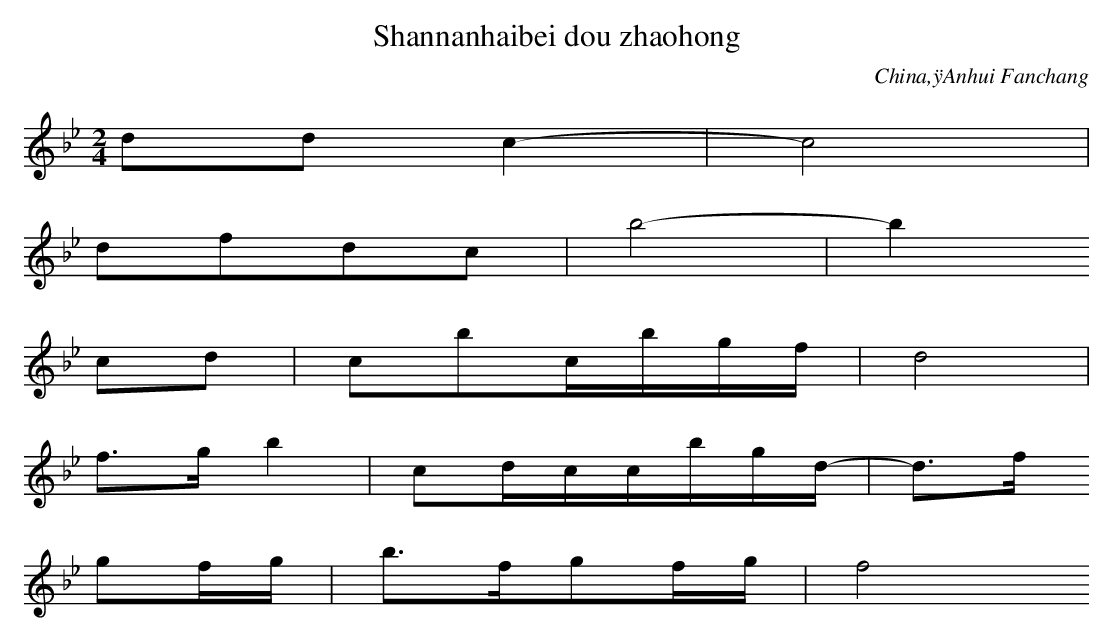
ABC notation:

X:1
T: Shannanhaibei dou zhaohong
O: China,ÿAnhui Fanchang
M: 2/4
L: 1/16
K: Bb
d2d2c4- | c8 |
d2f2d2c2 | b8- | b4
c2d2 | c2b2cbgf | d8 |
f3gb4 | c2dccbgd- | d3f
g2fg | b3fg2fg | f8
